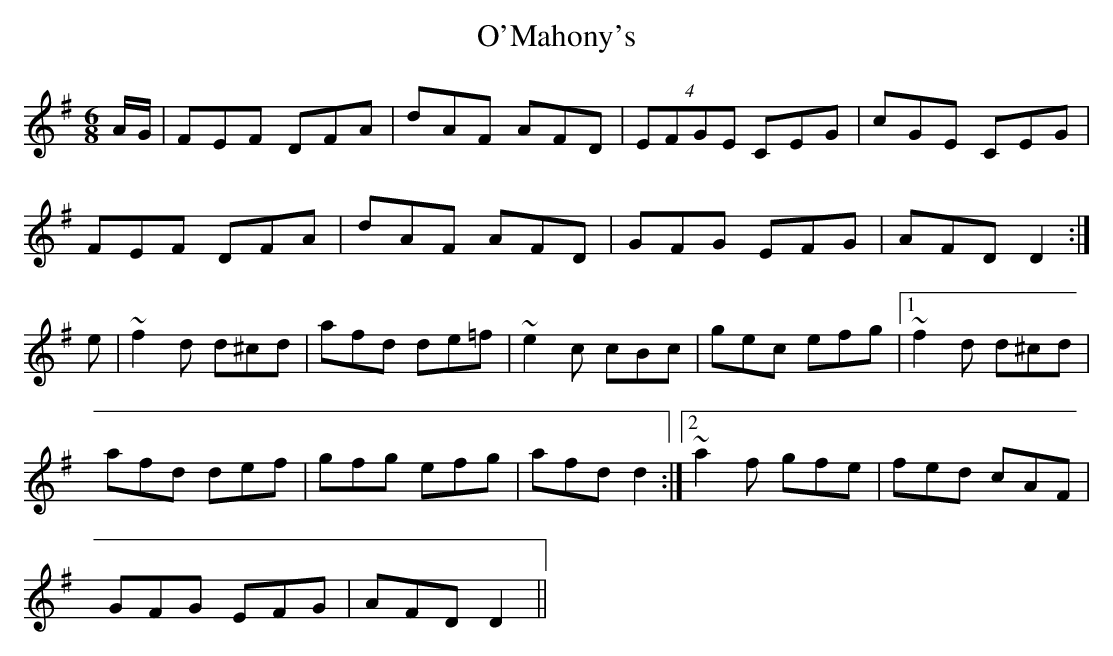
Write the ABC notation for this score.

X:1
T:O'Mahony's
M:6/8
L:1/8
K:DMix
A/2G/2|FEF DFA|dAF AFD|(4EFGE CEG|cGE CEG|!
FEF DFA|dAF AFD|GFG EFG|AFD D2:|!
e|~f2d d^cd|afd de=f|~e2c cBc|gec efg|1 ~f2d d^cd|!
afd def|gfg efg|afd d2:|2 ~a2f gfe|fed cAF|!
GFG EFG|AFD D2||
